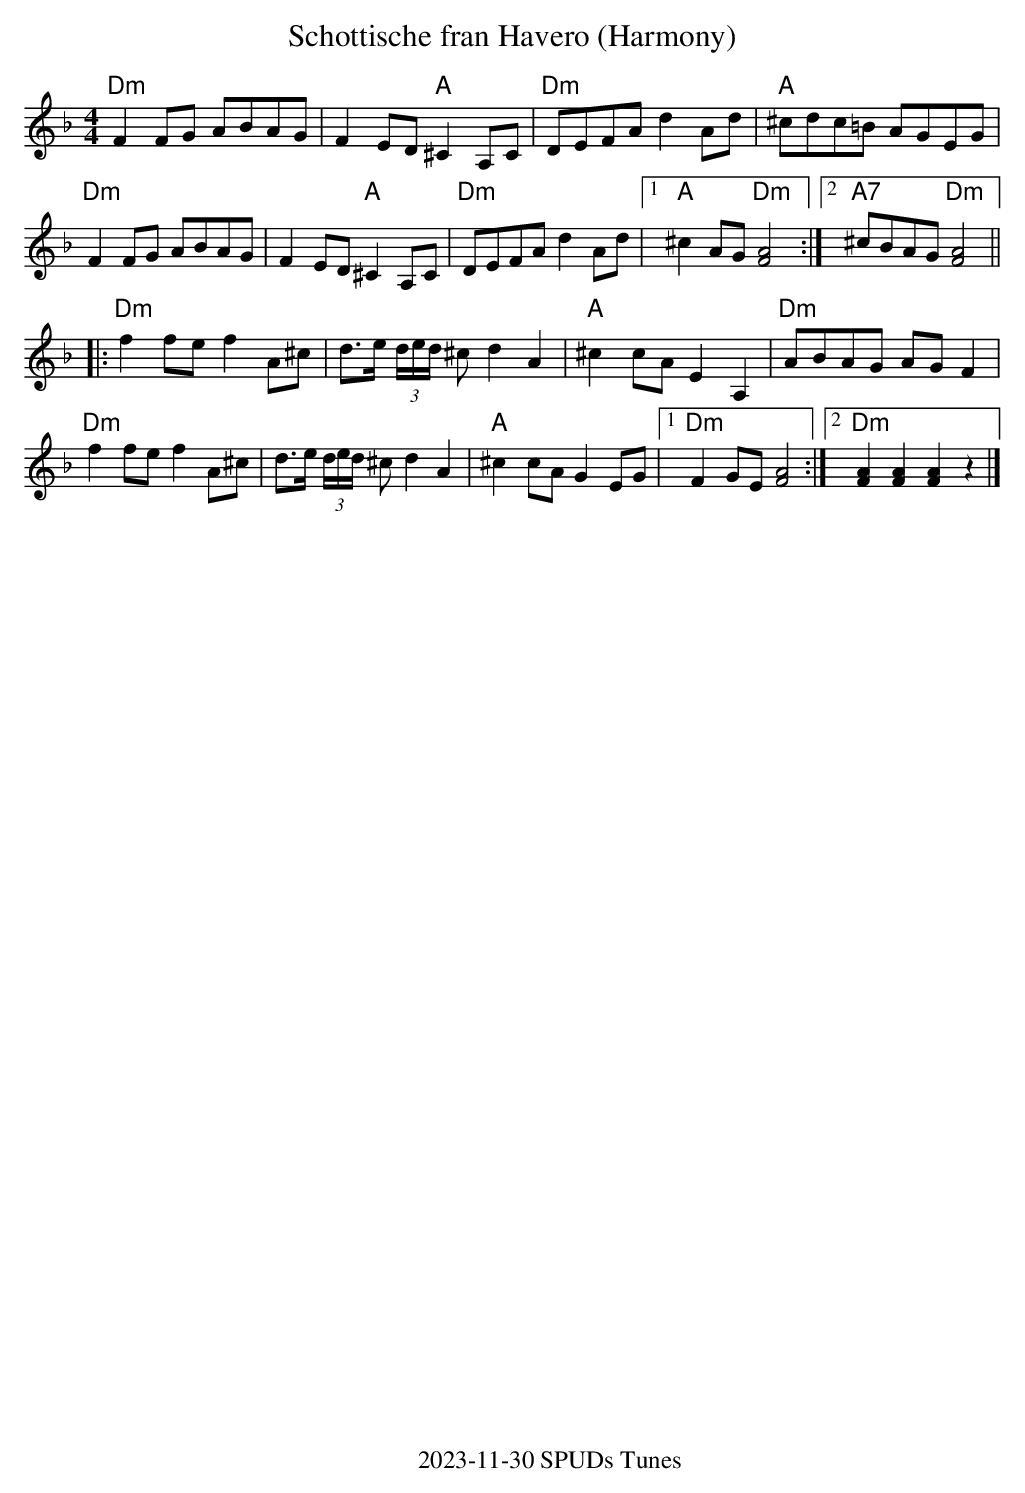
X:1
T:Schottische fran Havero (Harmony)
M:4/4
L:1/8
K:Dm
"Dm"F2 FG ABAG|F2 ED "A"^C2 A,C|"Dm"DEFA d2Ad|"A"^cdc=B AGEG|
"Dm"F2 FG ABAG|F2 ED "A"^C2 A,C|"Dm"DEFA d2Ad|1"A"^c2AG "Dm"[F4A4]:|2"A7"^cBAG "Dm"[F4A4]||
|:"Dm"f2fef2A^c|d>e (3d/e/d/ ^cd2 A2|"A"^c2cAE2A,2|"Dm"ABAG AG F2|
"Dm"f2fef2A^c|d>e (3d/e/d/ ^cd2 A2|"A"^c2cAG2 EG|1"Dm"F2 GE [F4A4]:|2"Dm" [A2F2][A2F2][A2F2] z2|]
